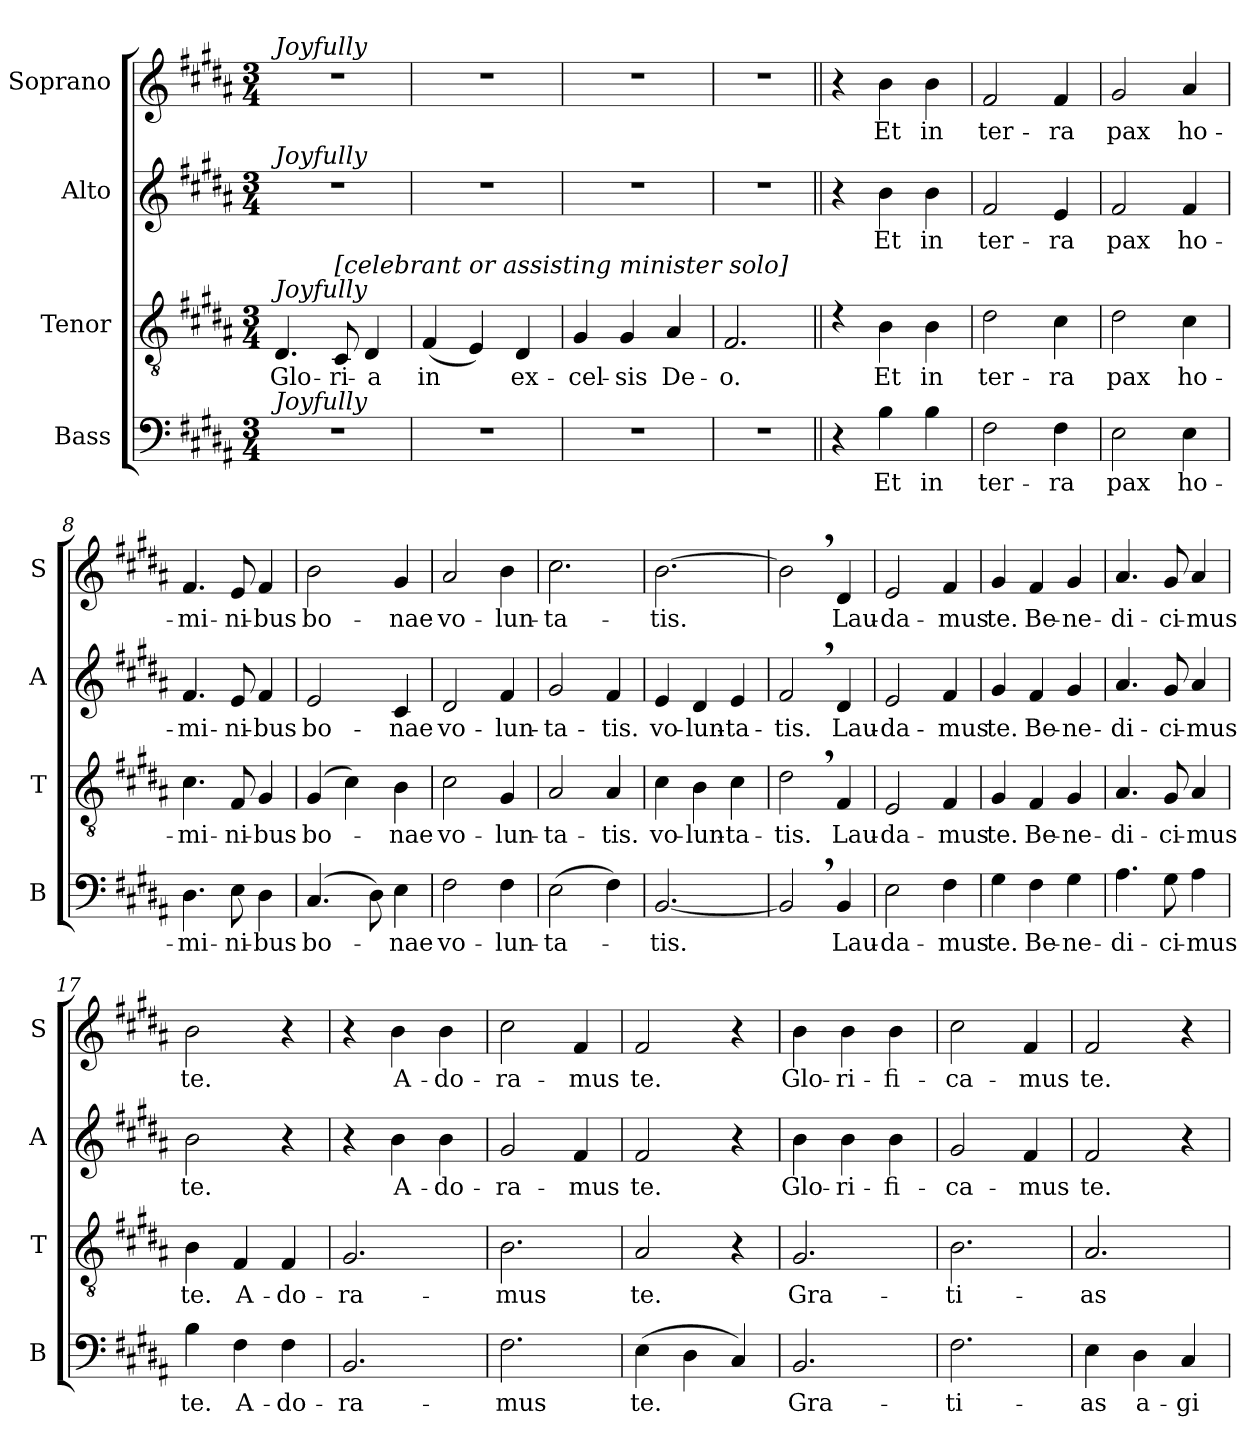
**kern	**text	**kern	**text	**kern	**text	**kern	**text
*part4	*part4	*part3	*part3	*part2	*part2	*part1	*part1
*staff4	*staff4	*staff3	*staff3	*staff2	*staff2	*staff1	*staff1
*I"Bass	*	*I"Tenor	*	*I"Alto	*	*I"Soprano	*
*I'B	*	*I'T	*	*I'A	*	*I'S	*
*clefF4	*	*clefGv2	*	*clefG2	*	*clefG2	*
*k[f#c#g#d#a#]	*	*k[f#c#g#d#a#]	*	*k[f#c#g#d#a#]	*	*k[f#c#g#d#a#]	*
*B:	*	*B:	*	*B:	*	*B:	*
*M3/4	*	*M3/4	*	*M3/4	*	*M3/4	*
*MM216	*	*MM216	*	*MM216	*	*MM216	*
=1	=1	=1	=1	=1	=1	=1	=1
!	!	!	!	!	!	!LO:TX:a:i:t=Joyfully	!
!	!	!	!	!LO:TX:a:i:t=Joyfully	!	!	!
!	!	!LO:TX:a:i:t=Joyfully	!	!	!	!	!
!LO:TX:a:i:t=Joyfully	!	!	!	!	!	!	!
2.r	.	4.D#/	Glo-	2.r	.	2.r	.
!	!	!LO:TX:a:i:t=[celebrant or assisting minister solo]	!	!	!	!	!
.	.	8C#/	-ri-	.	.	.	.
.	.	4D#/	-a	.	.	.	.
=2	=2	=2	=2	=2	=2	=2	=2
2.r	.	(4F#/	in	2.r	.	2.r	.
.	.	4E/)	.	.	.	.	.
.	.	4D#/	ex-	.	.	.	.
=3	=3	=3	=3	=3	=3	=3	=3
2.r	.	4G#/	-cel-	2.r	.	2.r	.
.	.	4G#/	-sis	.	.	.	.
.	.	4A#/	De-	.	.	.	.
=4	=4	=4	=4	=4	=4	=4	=4
2.r	.	2.F#/	-o.	2.r	.	2.r	.
=5||	=5||	=5||	=5||	=5||	=5||	=5||	=5||
4rC	.	4rc	.	4r	.	4r	.
4B\	Et	4B\	Et	4b\	Et	4b\	Et
4B\	in	4B\	in	4b\	in	4b\	in
!!LO:LB:g=z
=6	=6	=6	=6	=6	=6	=6	=6
2F#\	ter-	2d#\	ter-	2f#/	ter-	2f#/	ter-
4F#\	-ra	4c#\	-ra	4e/	-ra	4f#/	-ra
=7	=7	=7	=7	=7	=7	=7	=7
2E\	pax	2d#\	pax	2f#/	pax	2g#/	pax
4E\	ho-	4c#\	ho-	4f#/	ho-	4a#/	ho-
=8	=8	=8	=8	=8	=8	=8	=8
4.D#\	-mi-	4.c#\	-mi-	4.f#/	-mi-	4.f#/	-mi-
8E\	-ni-	8F#/	-ni-	8e/	-ni-	8e/	-ni-
4D#\	-bus	4G#/	-bus	4f#/	-bus	4f#/	-bus
=9	=9	=9	=9	=9	=9	=9	=9
(4.C#/	bo-	(4G#/	bo-	2e/	bo-	2b\	bo-
.	.	4c#\)	.	.	.	.	.
8D#\)	.	.	.	.	.	.	.
4E\	-nae	4B\	-nae	4c#/	-nae	4g#/	-nae
=10	=10	=10	=10	=10	=10	=10	=10
2F#\	vo-	2c#\	vo-	2d#/	vo-	2a#/	vo-
4F#\	-lun-	4G#/	-lun-	4f#/	-lun-	4b\	-lun-
!!LO:PB:g=z
=11	=11	=11	=11	=11	=11	=11	=11
(2E\	-ta-	2A#/	-ta-	2g#/	-ta-	2.cc#\	-ta-
4F#\)	.	4A#/	-tis.	4f#/	-tis.	.	.
=12	=12	=12	=12	=12	=12	=12	=12
[2.BB/	-tis.	4c#\	vo-	4e/	vo-	[2.b\	-tis.
.	.	4B\	-lun-	4d#/	-lun-	.	.
.	.	4c#\	-ta-	4e/	-ta-	.	.
=13	=13	=13	=13	=13	=13	=13	=13
2BB,>/]	.	2d#,>\	-tis.	2f#,>/	-tis.	2b,>\]	.
4BB/	Lau-	4F#/	Lau-	4d#/	Lau-	4d#/	Lau-
=14	=14	=14	=14	=14	=14	=14	=14
2E\	-da-	2E/	-da-	2e/	-da-	2e/	-da-
4F#\	-mus	4F#/	-mus	4f#/	-mus	4f#/	-mus
=15	=15	=15	=15	=15	=15	=15	=15
4G#\	te.	4G#/	te.	4g#/	te.	4g#/	te.
4F#\	Be-	4F#/	Be-	4f#/	Be-	4f#/	Be-
4G#\	-ne-	4G#/	-ne-	4g#/	-ne-	4g#/	-ne-
!!LO:LB:g=z
=16	=16	=16	=16	=16	=16	=16	=16
4.A#\	-di-	4.A#/	-di-	4.a#/	-di-	4.a#/	-di-
8G#\	-ci-	8G#/	-ci-	8g#/	-ci-	8g#/	-ci-
4A#\	-mus	4A#/	-mus	4a#/	-mus	4a#/	-mus
=17	=17	=17	=17	=17	=17	=17	=17
4B\	te.	4B\	te.	2b\	te.	2b\	te.
4F#\	A-	4F#/	A-	.	.	.	.
4F#\	-do-	4F#/	-do-	4r	.	4r	.
=18	=18	=18	=18	=18	=18	=18	=18
2.BB/	-ra-	2.G#/	-ra-	4r	.	4r	.
.	.	.	.	4b\	A-	4b\	A-
.	.	.	.	4b\	-do-	4b\	-do-
=19	=19	=19	=19	=19	=19	=19	=19
2.F#\	-mus	2.B\	-mus	2g#/	-ra-	2cc#\	-ra-
.	.	.	.	4f#/	-mus	4f#/	-mus
=20	=20	=20	=20	=20	=20	=20	=20
(4E\	te.	2A#/	te.	2f#/	te.	2f#/	te.
4D#\	.	.	.	.	.	.	.
4C#/)	.	4r	.	4r	.	4r	.
!!LO:PB:g=z
=21	=21	=21	=21	=21	=21	=21	=21
2.BB/	Gra-	2.G#/	Gra-	4b\	Glo-	4b\	Glo-
.	.	.	.	4b\	-ri-	4b\	-ri-
.	.	.	.	4b\	-fi-	4b\	-fi-
=22	=22	=22	=22	=22	=22	=22	=22
2.F#\	-ti-	2.B\	-ti-	2g#/	-ca-	2cc#\	-ca-
.	.	.	.	4f#/	-mus	4f#/	-mus
=23	=23	=23	=23	=23	=23	=23	=23
4E\	-as	2.A#/	-as	2f#/	te.	2f#/	te.
4D#\	a-	.	.	.	.	.	.
4C#/	-gi-	.	.	4r	.	4r	.
=	=	=	=	=	=	=	=
*-	*-	*-	*-	*-	*-	*-	*-
